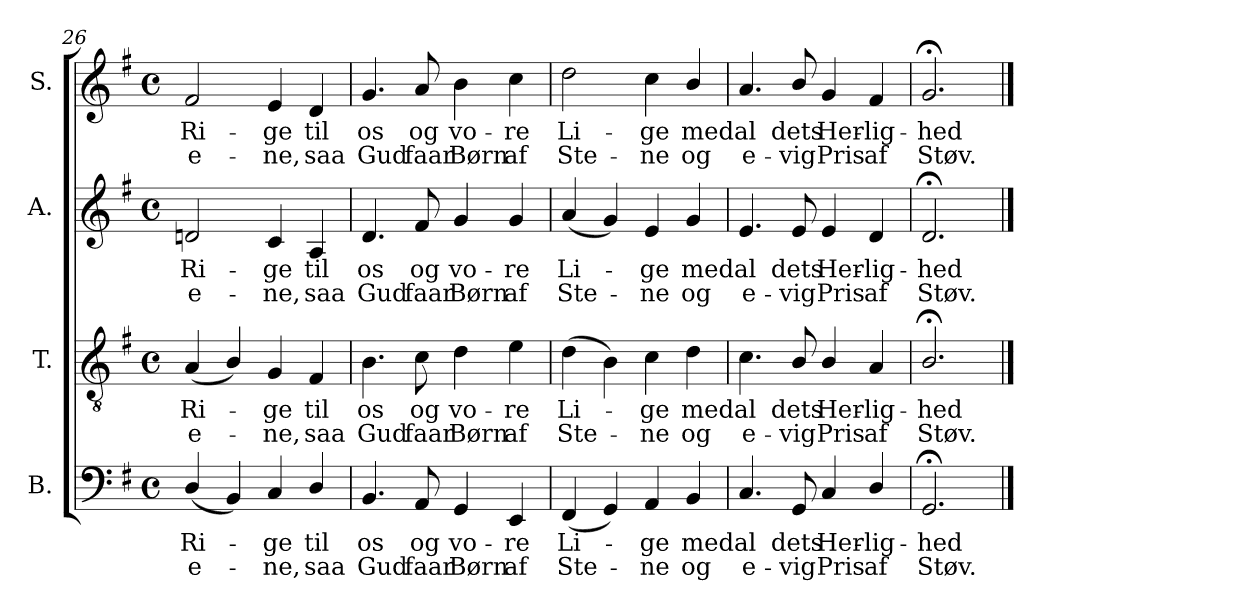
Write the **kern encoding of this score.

**kern	**text	**text	**kern	**text	**text	**kern	**text	**text	**kern	**text	**text
*part4	*part4	*part4	*part3	*part3	*part3	*part2	*part2	*part2	*part1	*part1	*part1
*staff4	*staff4	*staff4	*staff3	*staff3	*staff3	*staff2	*staff2	*staff2	*staff1	*staff1	*staff1
*I"B.	*	*	*I"T.	*	*	*I"A.	*	*	*I"S.	*	*
*I'B.	*	*	*I'T.	*	*	*I'A.	*	*	*I'S.	*	*
!!LO:LB:g=z
*clefF4	*	*	*clefGv2	*	*	*clefG2	*	*	*clefG2	*	*
*	*	*	*ITrd7c12	*	*	*	*	*	*	*	*
*k[f#]	*	*	*k[f#]	*	*	*k[f#]	*	*	*k[f#]	*	*
*G:	*	*	*G:	*	*	*G:	*	*	*G:	*	*
*M4/4	*	*	*M4/4	*	*	*M4/4	*	*	*M4/4	*	*
*met(c)	*	*	*met(c)	*	*	*met(c)	*	*	*met(c)	*	*
=26	=26	=26	=26	=26	=26	=26	=26	=26	=26	=26	=26
!	!LO:LY:b:color=#000000	!LO:LY:b:color=#000000	!	!	!	!	!	!	!	!	!
!	!	!	!	!LO:LY:b:color=#000000	!LO:LY:b:color=#000000	!	!	!	!	!	!
!	!	!	!	!	!	!	!LO:LY:b:color=#000000	!LO:LY:b:color=#000000	!	!	!
!	!	!	!	!	!	!	!	!	!	!LO:LY:b:color=#000000	!LO:LY:b:color=#000000
(4Di/	Ri-	-e-	(4AAi/	Ri-	-e-	2dni/	Ri-	-e-	2f#i/	Ri-	-e-
4BBi/)	.	.	4BBi/)	.	.	.	.	.	.	.	.
!	!LO:LY:b:color=#000000	!LO:LY:b:color=#000000	!	!	!	!	!	!	!	!	!
!	!	!	!	!LO:LY:b:color=#000000	!LO:LY:b:color=#000000	!	!	!	!	!	!
!	!	!	!	!	!	!	!LO:LY:b:color=#000000	!LO:LY:b:color=#000000	!	!	!
!	!	!	!	!	!	!	!	!	!	!LO:LY:b:color=#000000	!LO:LY:b:color=#000000
4Ci/	-ge	-ne,	4GGi/	-ge	-ne,	4ci/	-ge	-ne,	4ei/	-ge	-ne,
!	!LO:LY:b:color=#000000	!LO:LY:b:color=#000000	!	!	!	!	!	!	!	!	!
!	!	!	!	!LO:LY:b:color=#000000	!LO:LY:b:color=#000000	!	!	!	!	!	!
!	!	!	!	!	!	!	!LO:LY:b:color=#000000	!LO:LY:b:color=#000000	!	!	!
!	!	!	!	!	!	!	!	!	!	!LO:LY:b:color=#000000	!LO:LY:b:color=#000000
4Di/	til	saa	4FF#i/	til	saa	4Ai/	til	saa	4di/	til	saa
=27	=27	=27	=27	=27	=27	=27	=27	=27	=27	=27	=27
!	!LO:LY:b:color=#000000	!LO:LY:b:color=#000000	!	!	!	!	!	!	!	!	!
!	!	!	!	!LO:LY:b:color=#000000	!LO:LY:b:color=#000000	!	!	!	!	!	!
!	!	!	!	!	!	!	!LO:LY:b:color=#000000	!LO:LY:b:color=#000000	!	!	!
!	!	!	!	!	!	!	!	!	!	!LO:LY:b:color=#000000	!LO:LY:b:color=#000000
4.BBi/	os	Gud	4.BBi\	os	Gud	4.di/	os	Gud	4.gi/	os	Gud
!	!LO:LY:b:color=#000000	!LO:LY:b:color=#000000	!	!	!	!	!	!	!	!	!
!	!	!	!	!LO:LY:b:color=#000000	!LO:LY:b:color=#000000	!	!	!	!	!	!
!	!	!	!	!	!	!	!LO:LY:b:color=#000000	!LO:LY:b:color=#000000	!	!	!
!	!	!	!	!	!	!	!	!	!	!LO:LY:b:color=#000000	!LO:LY:b:color=#000000
8AAi/	og	faar	8Ci\	og	faar	8f#i/	og	faar	8ai/	og	faar
!	!LO:LY:b:color=#000000	!LO:LY:b:color=#000000	!	!	!	!	!	!	!	!	!
!	!	!	!	!LO:LY:b:color=#000000	!LO:LY:b:color=#000000	!	!	!	!	!	!
!	!	!	!	!	!	!	!LO:LY:b:color=#000000	!LO:LY:b:color=#000000	!	!	!
!	!	!	!	!	!	!	!	!	!	!LO:LY:b:color=#000000	!LO:LY:b:color=#000000
4GGi/	vo-	Børn	4Di\	vo-	Børn	4gi/	vo-	Børn	4bi\	vo-	Børn
!	!LO:LY:b:color=#000000	!LO:LY:b:color=#000000	!	!	!	!	!	!	!	!	!
!	!	!	!	!LO:LY:b:color=#000000	!LO:LY:b:color=#000000	!	!	!	!	!	!
!	!	!	!	!	!	!	!LO:LY:b:color=#000000	!LO:LY:b:color=#000000	!	!	!
!	!	!	!	!	!	!	!	!	!	!LO:LY:b:color=#000000	!LO:LY:b:color=#000000
4EEi/	-re	af	4Ei\	-re	af	4gi/	-re	af	4cci\	-re	af
=28	=28	=28	=28	=28	=28	=28	=28	=28	=28	=28	=28
!	!LO:LY:b:color=#000000	!LO:LY:b:color=#000000	!	!	!	!	!	!	!	!	!
!	!	!	!	!LO:LY:b:color=#000000	!LO:LY:b:color=#000000	!	!	!	!	!	!
!	!	!	!	!	!	!	!LO:LY:b:color=#000000	!LO:LY:b:color=#000000	!	!	!
!	!	!	!	!	!	!	!	!	!	!LO:LY:b:color=#000000	!LO:LY:b:color=#000000
(4FF#i/	Li-	Ste-	(4Di\	Li-	Ste-	(4ai/	Li-	Ste-	2ddi\	Li-	Ste-
4GGi/)	.	.	4BBi\)	.	.	4gi/)	.	.	.	.	.
!	!LO:LY:b:color=#000000	!LO:LY:b:color=#000000	!	!	!	!	!	!	!	!	!
!	!	!	!	!LO:LY:b:color=#000000	!LO:LY:b:color=#000000	!	!	!	!	!	!
!	!	!	!	!	!	!	!LO:LY:b:color=#000000	!LO:LY:b:color=#000000	!	!	!
!	!	!	!	!	!	!	!	!	!	!LO:LY:b:color=#000000	!LO:LY:b:color=#000000
4AAi/	-ge	-ne	4Ci\	-ge	-ne	4ei/	-ge	-ne	4cci\	-ge	-ne
!	!LO:LY:b:color=#000000	!LO:LY:b:color=#000000	!	!	!	!	!	!	!	!	!
!	!	!	!	!LO:LY:b:color=#000000	!LO:LY:b:color=#000000	!	!	!	!	!	!
!	!	!	!	!	!	!	!LO:LY:b:color=#000000	!LO:LY:b:color=#000000	!	!	!
!	!	!	!	!	!	!	!	!	!	!LO:LY:b:color=#000000	!LO:LY:b:color=#000000
4BBi/	med	og	4Di\	med	og	4gi/	med	og	4bi/	med	og
=29	=29	=29	=29	=29	=29	=29	=29	=29	=29	=29	=29
!	!LO:LY:b:color=#000000	!LO:LY:b:color=#000000	!	!	!	!	!	!	!	!	!
!	!	!	!	!LO:LY:b:color=#000000	!LO:LY:b:color=#000000	!	!	!	!	!	!
!	!	!	!	!	!	!	!LO:LY:b:color=#000000	!LO:LY:b:color=#000000	!	!	!
!	!	!	!	!	!	!	!	!	!	!LO:LY:b:color=#000000	!LO:LY:b:color=#000000
4.Ci/	al	e-	4.Ci\	al	e-	4.ei/	al	e-	4.ai/	al	e-
!	!LO:LY:b:color=#000000	!LO:LY:b:color=#000000	!	!	!	!	!	!	!	!	!
!	!	!	!	!LO:LY:b:color=#000000	!LO:LY:b:color=#000000	!	!	!	!	!	!
!	!	!	!	!	!	!	!LO:LY:b:color=#000000	!LO:LY:b:color=#000000	!	!	!
!	!	!	!	!	!	!	!	!	!	!LO:LY:b:color=#000000	!LO:LY:b:color=#000000
8GGi/	dets	-vig	8BBi/	dets	-vig	8ei/	dets	-vig	8bi/	dets	-vig
!	!LO:LY:b:color=#000000	!LO:LY:b:color=#000000	!	!	!	!	!	!	!	!	!
!	!	!	!	!LO:LY:b:color=#000000	!LO:LY:b:color=#000000	!	!	!	!	!	!
!	!	!	!	!	!	!	!LO:LY:b:color=#000000	!LO:LY:b:color=#000000	!	!	!
!	!	!	!	!	!	!	!	!	!	!LO:LY:b:color=#000000	!LO:LY:b:color=#000000
4Ci/	Her-	Pris	4BBi/	Her-	Pris	4ei/	Her-	Pris	4gi/	Her-	Pris
!	!LO:LY:b:color=#000000	!LO:LY:b:color=#000000	!	!	!	!	!	!	!	!	!
!	!	!	!	!LO:LY:b:color=#000000	!LO:LY:b:color=#000000	!	!	!	!	!	!
!	!	!	!	!	!	!	!LO:LY:b:color=#000000	!LO:LY:b:color=#000000	!	!	!
!	!	!	!	!	!	!	!	!	!	!LO:LY:b:color=#000000	!LO:LY:b:color=#000000
4Di/	-lig-	af	4AAi/	-lig-	af	4di/	-lig-	af	4f#i/	-lig-	af
=30	=30	=30	=30	=30	=30	=30	=30	=30	=30	=30	=30
!	!LO:LY:b:color=#000000	!LO:LY:b:color=#000000	!	!	!	!	!	!	!	!	!
!	!	!	!	!LO:LY:b:color=#000000	!LO:LY:b:color=#000000	!	!	!	!	!	!
!	!	!	!	!	!	!	!LO:LY:b:color=#000000	!LO:LY:b:color=#000000	!	!	!
!	!	!	!	!	!	!	!	!	!	!LO:LY:b:color=#000000	!LO:LY:b:color=#000000
2.GG;i/	-hed	Støv.	2.BB;i/	-hed	Støv.	2.d;i/	-hed	Støv.	2.g;i/	-hed	Støv.
==	==	==	==	==	==	==	==	==	==	==	==
*-	*-	*-	*-	*-	*-	*-	*-	*-	*-	*-	*-
